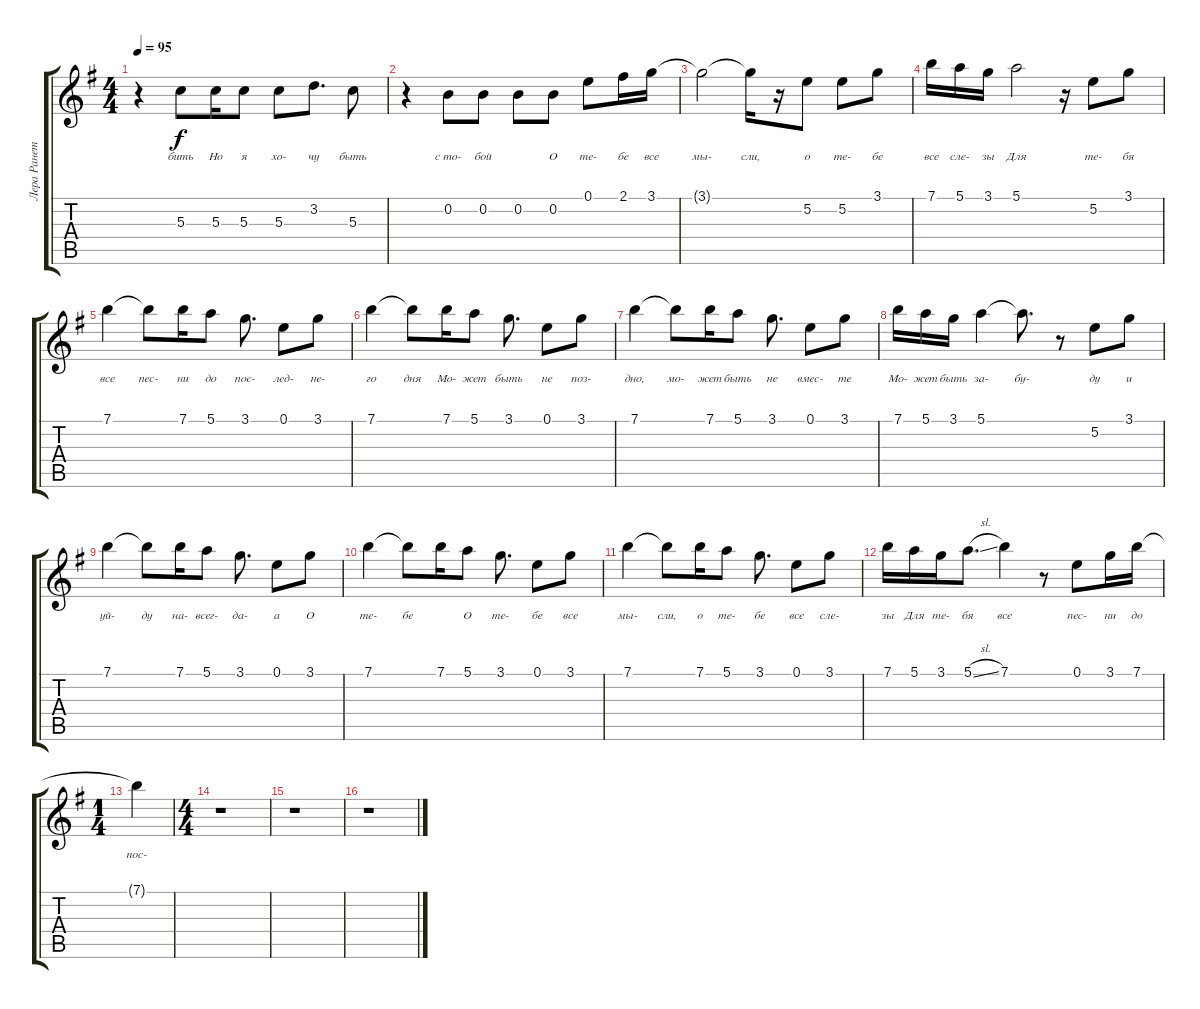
\track ("Лера Ранетка" "Лера Ранет") {instrument distortionguitar}
\staff {score tabs}
\tuning (E4 B3 G3 D3 A2 E2) {hide}
\ts (4 4)
\tempo 95
\clef g2
\ks eminor
r.4{dy f} 5.3.8{lyrics (0 "бить") lyrics (1 "") lyrics (2 "") lyrics (3 "") lyrics (4 "")} 5.3.16{lyrics (0 "Но") lyrics (1 "") lyrics (2 "") lyrics (3 "") lyrics (4 "")} 5.3.8{lyrics (0 "я") lyrics (1 "") lyrics (2 "") lyrics (3 "") lyrics (4 "")} 5.3.8{lyrics (0 "хо-") lyrics (1 "") lyrics (2 "") lyrics (3 "") lyrics (4 "")} 3.2.8{d lyrics (0 "чу") lyrics (1 "") lyrics (2 "") lyrics (3 "") lyrics (4 "")} 5.3.8{lyrics (0 "быть") lyrics (1 "") lyrics (2 "") lyrics (3 "") lyrics (4 "")} |
r.4 0.2.8{lyrics (0 "с то-") lyrics (1 "") lyrics (2 "") lyrics (3 "") lyrics (4 "")} 0.2.8{lyrics (0 "бой") lyrics (1 "") lyrics (2 "") lyrics (3 "") lyrics (4 "")} 0.2.8{lyrics (0 "") lyrics (1 "") lyrics (2 "") lyrics (3 "") lyrics (4 "")} 0.2.8{lyrics (0 "О") lyrics (1 "") lyrics (2 "") lyrics (3 "") lyrics (4 "")} 0.1.8{lyrics (0 "те-") lyrics (1 "") lyrics (2 "") lyrics (3 "") lyrics (4 "")} 2.1.16{lyrics (0 "бе") lyrics (1 "") lyrics (2 "") lyrics (3 "") lyrics (4 "")} 3.1.16{lyrics (0 "все") lyrics (1 "") lyrics (2 "") lyrics (3 "") lyrics (4 "")} |
3.1{t}.2{lyrics (0 "мы-") lyrics (1 "") lyrics (2 "") lyrics (3 "") lyrics (4 "")} 3.1{t}.16{lyrics (0 "сли,") lyrics (1 "") lyrics (2 "") lyrics (3 "") lyrics (4 "")} r.16 5.2.8{lyrics (0 "о") lyrics (1 "") lyrics (2 "") lyrics (3 "") lyrics (4 "")} 5.2.8{lyrics (0 "те-") lyrics (1 "") lyrics (2 "") lyrics (3 "") lyrics (4 "")} 3.1.8{lyrics (0 "бе") lyrics (1 "") lyrics (2 "") lyrics (3 "") lyrics (4 "")} |
7.1.16{lyrics (0 "все") lyrics (1 "") lyrics (2 "") lyrics (3 "") lyrics (4 "")} 5.1.16{lyrics (0 "сле-") lyrics (1 "") lyrics (2 "") lyrics (3 "") lyrics (4 "")} 3.1.16{lyrics (0 "зы") lyrics (1 "") lyrics (2 "") lyrics (3 "") lyrics (4 "")} 5.1.2{lyrics (0 "Для") lyrics (1 "") lyrics (2 "") lyrics (3 "") lyrics (4 "")} r.16 5.2.8{lyrics (0 "те-") lyrics (1 "") lyrics (2 "") lyrics (3 "") lyrics (4 "")} 3.1.8{lyrics (0 "бя") lyrics (1 "") lyrics (2 "") lyrics (3 "") lyrics (4 "")} |
7.1.4{lyrics (0 "все") lyrics (1 "") lyrics (2 "") lyrics (3 "") lyrics (4 "")} 7.1{t}.8{lyrics (0 "пес-") lyrics (1 "") lyrics (2 "") lyrics (3 "") lyrics (4 "")} 7.1.16{lyrics (0 "ни") lyrics (1 "") lyrics (2 "") lyrics (3 "") lyrics (4 "")} 5.1.8{lyrics (0 "до") lyrics (1 "") lyrics (2 "") lyrics (3 "") lyrics (4 "")} 3.1.8{d lyrics (0 "пос-") lyrics (1 "") lyrics (2 "") lyrics (3 "") lyrics (4 "")} 0.1.8{lyrics (0 "лед-") lyrics (1 "") lyrics (2 "") lyrics (3 "") lyrics (4 "")} 3.1.8{lyrics (0 "не-") lyrics (1 "") lyrics (2 "") lyrics (3 "") lyrics (4 "")} |
7.1.4{lyrics (0 "го") lyrics (1 "") lyrics (2 "") lyrics (3 "") lyrics (4 "")} 7.1{t}.8{lyrics (0 "дня") lyrics (1 "") lyrics (2 "") lyrics (3 "") lyrics (4 "")} 7.1.16{lyrics (0 "Мо-") lyrics (1 "") lyrics (2 "") lyrics (3 "") lyrics (4 "")} 5.1.8{lyrics (0 "жет") lyrics (1 "") lyrics (2 "") lyrics (3 "") lyrics (4 "")} 3.1.8{d lyrics (0 "быть") lyrics (1 "") lyrics (2 "") lyrics (3 "") lyrics (4 "")} 0.1.8{lyrics (0 "не") lyrics (1 "") lyrics (2 "") lyrics (3 "") lyrics (4 "")} 3.1.8{lyrics (0 "поз-") lyrics (1 "") lyrics (2 "") lyrics (3 "") lyrics (4 "")} |
7.1.4{lyrics (0 "дно,") lyrics (1 "") lyrics (2 "") lyrics (3 "") lyrics (4 "")} 7.1{t}.8{lyrics (0 "мо-") lyrics (1 "") lyrics (2 "") lyrics (3 "") lyrics (4 "")} 7.1.16{lyrics (0 "жет") lyrics (1 "") lyrics (2 "") lyrics (3 "") lyrics (4 "")} 5.1.8{lyrics (0 "быть") lyrics (1 "") lyrics (2 "") lyrics (3 "") lyrics (4 "")} 3.1.8{d lyrics (0 "не") lyrics (1 "") lyrics (2 "") lyrics (3 "") lyrics (4 "")} 0.1.8{lyrics (0 "вмес-") lyrics (1 "") lyrics (2 "") lyrics (3 "") lyrics (4 "")} 3.1.8{lyrics (0 "те") lyrics (1 "") lyrics (2 "") lyrics (3 "") lyrics (4 "")} |
7.1.16{lyrics (0 "Мо-") lyrics (1 "") lyrics (2 "") lyrics (3 "") lyrics (4 "")} 5.1.16{lyrics (0 "жет") lyrics (1 "") lyrics (2 "") lyrics (3 "") lyrics (4 "")} 3.1.16{lyrics (0 "быть") lyrics (1 "") lyrics (2 "") lyrics (3 "") lyrics (4 "")} 5.1.4{lyrics (0 "за-") lyrics (1 "") lyrics (2 "") lyrics (3 "") lyrics (4 "")} 5.1{t}.8{d lyrics (0 "бу-") lyrics (1 "") lyrics (2 "") lyrics (3 "") lyrics (4 "")} r.8 5.2.8{lyrics (0 "ду") lyrics (1 "") lyrics (2 "") lyrics (3 "") lyrics (4 "")} 3.1.8{lyrics (0 "и") lyrics (1 "") lyrics (2 "") lyrics (3 "") lyrics (4 "")} |
7.1.4{lyrics (0 "уй-") lyrics (1 "") lyrics (2 "") lyrics (3 "") lyrics (4 "")} 7.1{t}.8{lyrics (0 "ду") lyrics (1 "") lyrics (2 "") lyrics (3 "") lyrics (4 "")} 7.1.16{lyrics (0 "на-") lyrics (1 "") lyrics (2 "") lyrics (3 "") lyrics (4 "")} 5.1.8{lyrics (0 "всег-") lyrics (1 "") lyrics (2 "") lyrics (3 "") lyrics (4 "")} 3.1.8{d lyrics (0 "да-") lyrics (1 "") lyrics (2 "") lyrics (3 "") lyrics (4 "")} 0.1.8{lyrics (0 "а") lyrics (1 "") lyrics (2 "") lyrics (3 "") lyrics (4 "")} 3.1.8{lyrics (0 "О") lyrics (1 "") lyrics (2 "") lyrics (3 "") lyrics (4 "")} |
7.1.4{lyrics (0 "те-") lyrics (1 "") lyrics (2 "") lyrics (3 "") lyrics (4 "")} 7.1{t}.8{lyrics (0 "бе") lyrics (1 "") lyrics (2 "") lyrics (3 "") lyrics (4 "")} 7.1.16{lyrics (0 "") lyrics (1 "") lyrics (2 "") lyrics (3 "") lyrics (4 "")} 5.1.8{lyrics (0 "О") lyrics (1 "") lyrics (2 "") lyrics (3 "") lyrics (4 "")} 3.1.8{d lyrics (0 "те-") lyrics (1 "") lyrics (2 "") lyrics (3 "") lyrics (4 "")} 0.1.8{lyrics (0 "бе") lyrics (1 "") lyrics (2 "") lyrics (3 "") lyrics (4 "")} 3.1.8{lyrics (0 "все") lyrics (1 "") lyrics (2 "") lyrics (3 "") lyrics (4 "")} |
7.1.4{lyrics (0 "мы-") lyrics (1 "") lyrics (2 "") lyrics (3 "") lyrics (4 "")} 7.1{t}.8{lyrics (0 "сли,") lyrics (1 "") lyrics (2 "") lyrics (3 "") lyrics (4 "")} 7.1.16{lyrics (0 "о") lyrics (1 "") lyrics (2 "") lyrics (3 "") lyrics (4 "")} 5.1.8{lyrics (0 "те-") lyrics (1 "") lyrics (2 "") lyrics (3 "") lyrics (4 "")} 3.1.8{d lyrics (0 "бе") lyrics (1 "") lyrics (2 "") lyrics (3 "") lyrics (4 "")} 0.1.8{lyrics (0 "все") lyrics (1 "") lyrics (2 "") lyrics (3 "") lyrics (4 "")} 3.1.8{lyrics (0 "сле-") lyrics (1 "") lyrics (2 "") lyrics (3 "") lyrics (4 "")} |
7.1.16{lyrics (0 "зы") lyrics (1 "") lyrics (2 "") lyrics (3 "") lyrics (4 "")} 5.1.16{lyrics (0 "Для") lyrics (1 "") lyrics (2 "") lyrics (3 "") lyrics (4 "")} 3.1.16{lyrics (0 "те-") lyrics (1 "") lyrics (2 "") lyrics (3 "") lyrics (4 "")} 5.1{sl}.8{d lyrics (0 "бя") lyrics (1 "") lyrics (2 "") lyrics (3 "") lyrics (4 "")} 7.1.4{lyrics (0 "все") lyrics (1 "") lyrics (2 "") lyrics (3 "") lyrics (4 "")} r.8 0.1.8{lyrics (0 "пес-") lyrics (1 "") lyrics (2 "") lyrics (3 "") lyrics (4 "")} 3.1.16{lyrics (0 "ни") lyrics (1 "") lyrics (2 "") lyrics (3 "") lyrics (4 "")} 7.1.16{lyrics (0 "до") lyrics (1 "") lyrics (2 "") lyrics (3 "") lyrics (4 "")} |
\ts (1 4)
7.1{t}.4{lyrics (0 "пос-") lyrics (1 "") lyrics (2 "") lyrics (3 "") lyrics (4 "")} |
\ts (4 4)
r.1 |
r.1 |
r.1
